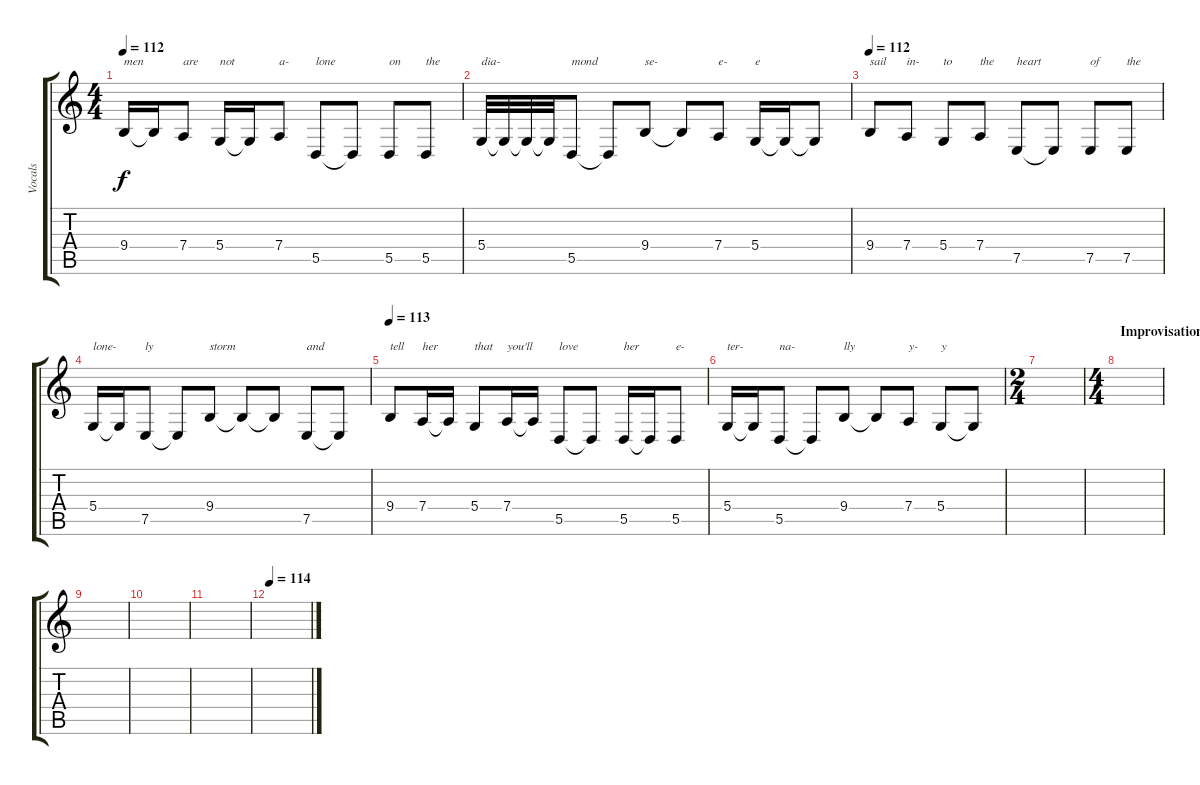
\track ("Vocals" "Vocals") {instrument choiraahs}
\staff {score tabs}
\tuning (E4 B3 G3 D3 A2 E2) {hide}
\ts (4 4)
\tempo 112
\clef g2
\ks c
9.4.16{txt "men" dy f} 9.4{t}.16 7.4.8{txt "are"} 5.4.16{txt "not"} 5.4{t}.16 7.4.8{txt "a-"} 5.5.8{txt "lone"} 5.5{t}.8 5.5.8{txt "on"} 5.5.8{txt "the"} |
5.4.32{txt "dia-"} 5.4{t}.32 5.4{t}.32 5.4{t}.32 5.5.8{txt "mond"} 5.5{t}.8 9.4.8{txt "se-"} 9.4{t}.8 7.4.8{txt "e-"} 5.4.16{txt "e"} 5.4{t}.16 5.4{t}.8 |
\tempo 112
9.4.8{txt "sail"} 7.4.8{txt "in-"} 5.4.8{txt "to"} 7.4.8{txt "the"} 7.5.8{txt "heart"} 7.5{t}.8 7.5.8{txt "of"} 7.5.8{txt "the"} |
5.4.16{txt "lone-"} 5.4{t}.16 7.5.8{txt "ly"} 7.5{t}.8 9.4.8{txt "storm"} 9.4{t}.8 9.4{t}.8 7.5.8{txt "and"} 7.5{t}.8 |
\tempo 113
9.4.8{txt "tell"} 7.4.16{txt "her"} 7.4{t}.16 5.4.8{txt "that"} 7.4.16{txt "you'll"} 7.4{t}.16 5.5.8{txt "love"} 5.5{t}.8 5.5.16{txt "her"} 5.5{t}.16 5.5.8{txt "e-"} |
5.4.16{txt "ter-"} 5.4{t}.16 5.5.8{txt "na-"} 5.5{t}.8 9.4.8{txt "lly"} 9.4{t}.8 7.4.8{txt "y-"} 5.4.8{txt "y"} 5.4{t}.8 |
\ts (2 4)
|
\ts (4 4)
\section ("" "Improvisation")
|
|
|
|
\tempo 114
